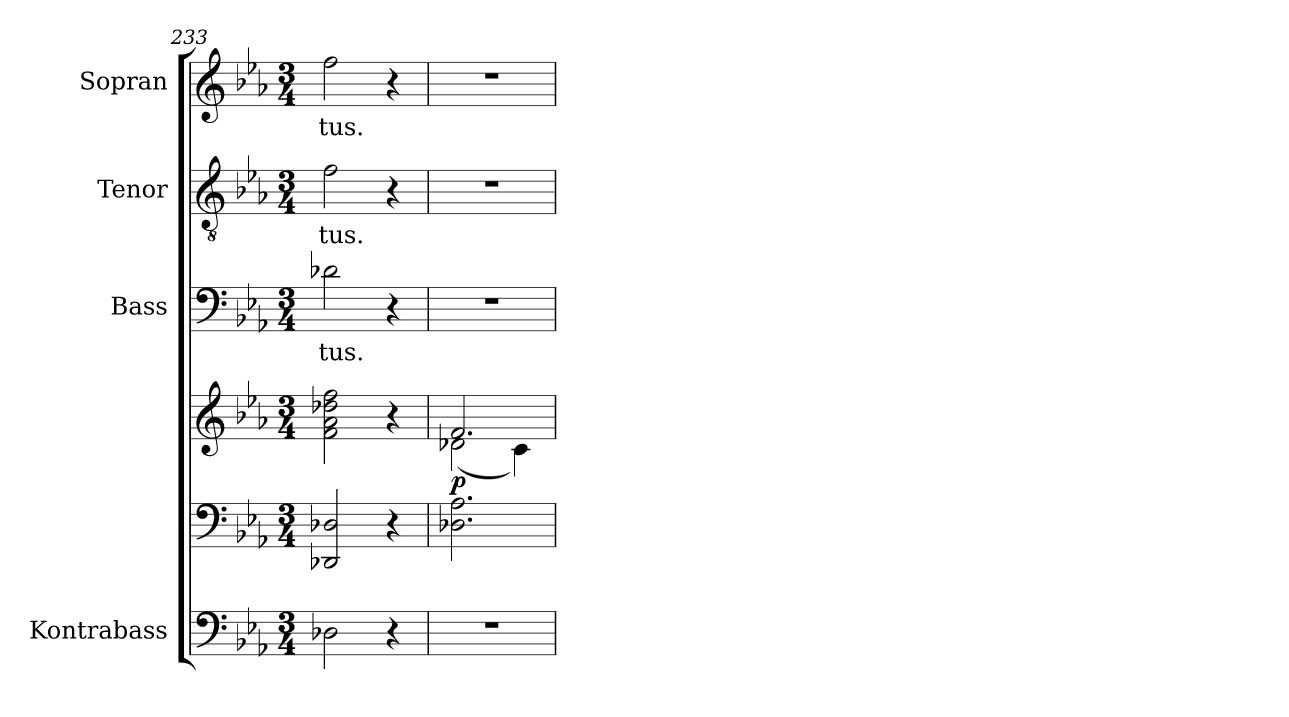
**kern	**kern	**kern	**dynam	**kern	**text	**kern	**text	**kern	**text
*part5	*part4	*part4	*part4	*part3	*part3	*part2	*part2	*part1	*part1
*staff6	*staff5	*staff4	*staff4/5	*staff3	*staff3	*staff2	*staff2	*staff1	*staff1
*I"Kontrabass	*	*	*	*I"Bass	*	*I"Tenor	*	*I"Sopran	*
*I'Kb.	*	*	*	*I'B.	*	*I'T.	*	*I'S.	*
*clefF4	*clefF4	*clefG2	*	*clefF4	*	*clefGv2	*	*clefG2	*
*ITrd7c12	*	*	*	*	*	*	*	*	*
*k[b-e-a-]	*k[b-e-a-]	*k[b-e-a-]	*	*k[b-e-a-]	*	*k[b-e-a-]	*	*k[b-e-a-]	*
*E-:	*E-:	*E-:	*	*E-:	*	*E-:	*	*E-:	*
*M3/4	*M3/4	*M3/4	*	*M3/4	*	*M3/4	*	*M3/4	*
=233	=233	=233	=233	=233	=233	=233	=233	=233	=233
!	!	!	!	!	!LO:LY:b	!	!LO:LY:b	!	!LO:LY:b
2DD-X\	2DD-X/ 2D-X/	2f\ 2a-\ 2dd-X\ 2ff\	.	2d-X\	-tus.	2f\	-tus.	2ff\	-tus.
4r	4r	4r	.	4r	.	4r	.	4r	.
=234	=234	=234	=234	=234	=234	=234	=234	=234	=234
*	*	*^	*	*	*	*	*	*	*
!	!	!	!	!LO:DY:b	!	!	!	!	!	!
2.r	2.D-X\ 2.A-\	2.f/	(<2d-X\	p	2.r	.	2.r	.	2.r	.
.	.	.	4c\)	.	.	.	.	.	.	.
*	*	*v	*v	*	*	*	*	*	*	*
=	=	=	=	=	=	=	=	=	=
*-	*-	*-	*-	*-	*-	*-	*-	*-	*-
